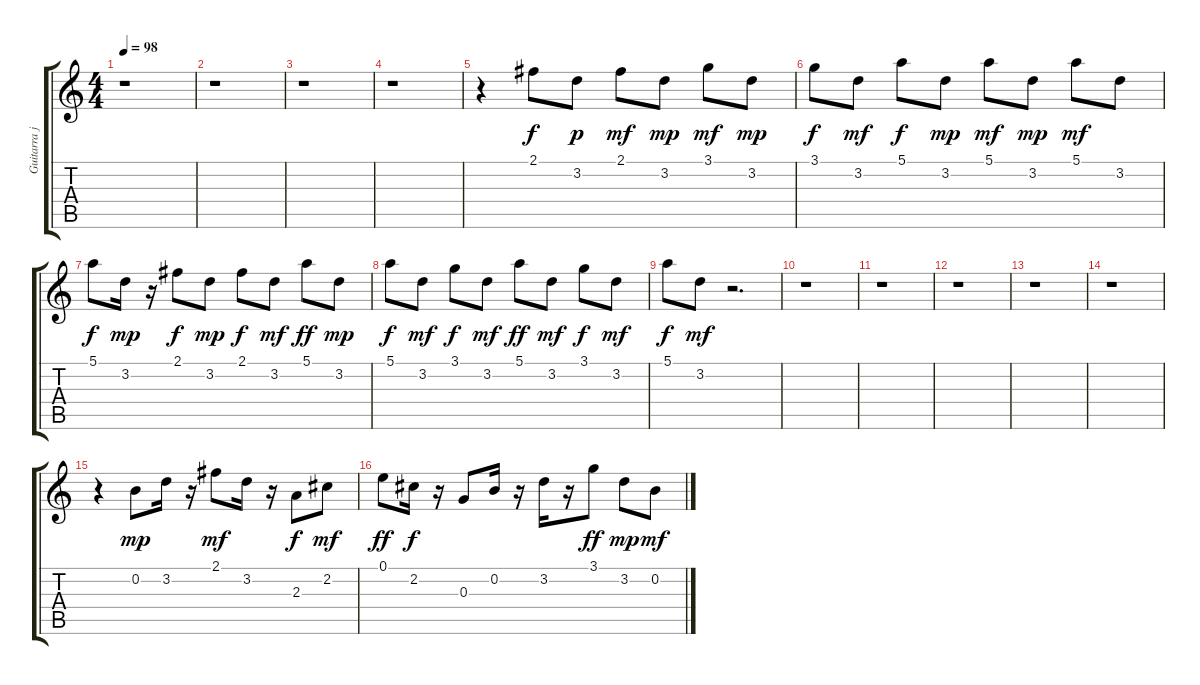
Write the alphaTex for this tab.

\track ("Guitarra jazz" "Guitarra j") {instrument electricguitarjazz}
\staff {score tabs}
\tuning (E4 B3 G3 D3 A2 E2) {hide}
\ts (4 4)
\tempo 98
\clef g2
\ks c
r.1{dy f} |
r.1 |
r.1 |
r.1 |
r.4 2.1.8 3.2.8{dy p} 2.1.8{dy mf} 3.2.8{dy mp} 3.1.8{dy mf} 3.2.8{dy mp} |
3.1.8{dy f} 3.2.8{dy mf} 5.1.8{dy f} 3.2.8{dy mp} 5.1.8{dy mf} 3.2.8{dy mp} 5.1.8{dy mf} 3.2.8 |
5.1.8{dy f} 3.2.16{dy mp} r.16 2.1.8{dy f} 3.2.8{dy mp} 2.1.8{dy f} 3.2.8{dy mf} 5.1.8{dy ff} 3.2.8{dy mp} |
5.1.8{dy f} 3.2.8{dy mf} 3.1.8{dy f} 3.2.8{dy mf} 5.1.8{dy ff} 3.2.8{dy mf} 3.1.8{dy f} 3.2.8{dy mf} |
5.1.8{dy f} 3.2.8{dy mf} r.2{d} |
r.1 |
r.1 |
r.1 |
r.1 |
r.1 |
r.4 0.2.8{dy mp} 3.2.16 r.16 2.1.8{dy mf} 3.2.16 r.16 2.3.8{dy f} 2.2.8{dy mf} |
0.1.8{dy ff} 2.2.16{dy f} r.16 0.3.8 0.2.16 r.16 3.2.16 r.16 3.1.8{dy ff} 3.2.8{dy mp} 0.2.8{dy mf}
